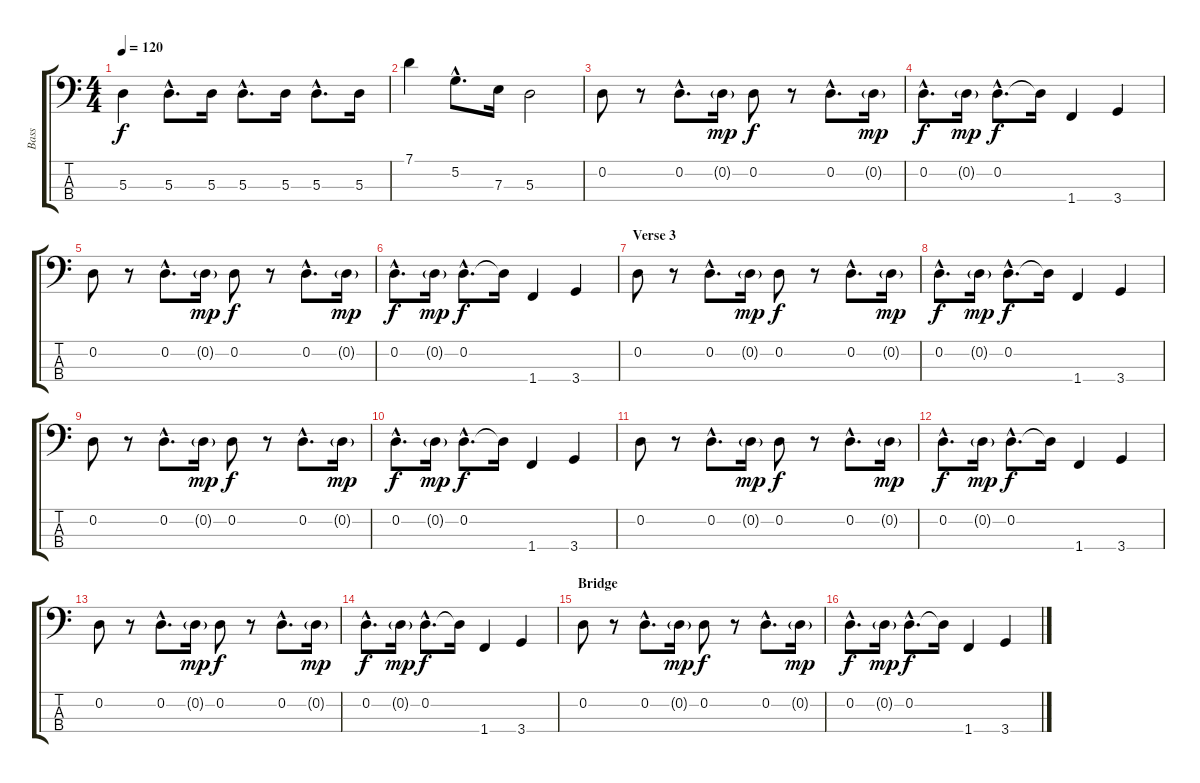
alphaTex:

\track ("Bass" "Bass") {instrument fretlessbass}
\staff {score tabs}
\tuning (G2 D2 A1 E1) {hide}
\ts (4 4)
\tempo 120
\clef f4
\ks c
5.3.4{dy f} 5.3{hac}.8{d} 5.3.16 5.3{hac}.8{d} 5.3.16 5.3{hac}.8{d} 5.3.16 |
7.1.4 5.2{hac}.8{d} 7.3.16 5.3.2 |
0.2.8 r.8 0.2{hac}.8{d} 0.2{g}.16{dy mp} 0.2.8{dy f} r.8 0.2{hac}.8{d} 0.2{g}.16{dy mp} |
0.2{hac}.8{d dy f} 0.2{g}.16{dy mp} 0.2{hac}.8{d dy f} 0.2{t}.16 1.4.4 3.4.4 |
0.2.8 r.8 0.2{hac}.8{d} 0.2{g}.16{dy mp} 0.2.8{dy f} r.8 0.2{hac}.8{d} 0.2{g}.16{dy mp} |
0.2{hac}.8{d dy f} 0.2{g}.16{dy mp} 0.2{hac}.8{d dy f} 0.2{t}.16 1.4.4 3.4.4 |
\section ("" "Verse 3")
0.2.8 r.8 0.2{hac}.8{d} 0.2{g}.16{dy mp} 0.2.8{dy f} r.8 0.2{hac}.8{d} 0.2{g}.16{dy mp} |
0.2{hac}.8{d dy f} 0.2{g}.16{dy mp} 0.2{hac}.8{d dy f} 0.2{t}.16 1.4.4 3.4.4 |
0.2.8 r.8 0.2{hac}.8{d} 0.2{g}.16{dy mp} 0.2.8{dy f} r.8 0.2{hac}.8{d} 0.2{g}.16{dy mp} |
0.2{hac}.8{d dy f} 0.2{g}.16{dy mp} 0.2{hac}.8{d dy f} 0.2{t}.16 1.4.4 3.4.4 |
0.2.8 r.8 0.2{hac}.8{d} 0.2{g}.16{dy mp} 0.2.8{dy f} r.8 0.2{hac}.8{d} 0.2{g}.16{dy mp} |
0.2{hac}.8{d dy f} 0.2{g}.16{dy mp} 0.2{hac}.8{d dy f} 0.2{t}.16 1.4.4 3.4.4 |
0.2.8 r.8 0.2{hac}.8{d} 0.2{g}.16{dy mp} 0.2.8{dy f} r.8 0.2{hac}.8{d} 0.2{g}.16{dy mp} |
0.2{hac}.8{d dy f} 0.2{g}.16{dy mp} 0.2{hac}.8{d dy f} 0.2{t}.16 1.4.4 3.4.4 |
\section ("" "Bridge")
0.2.8 r.8 0.2{hac}.8{d} 0.2{g}.16{dy mp} 0.2.8{dy f} r.8 0.2{hac}.8{d} 0.2{g}.16{dy mp} |
0.2{hac}.8{d dy f} 0.2{g}.16{dy mp} 0.2{hac}.8{d dy f} 0.2{t}.16 1.4.4 3.4.4
